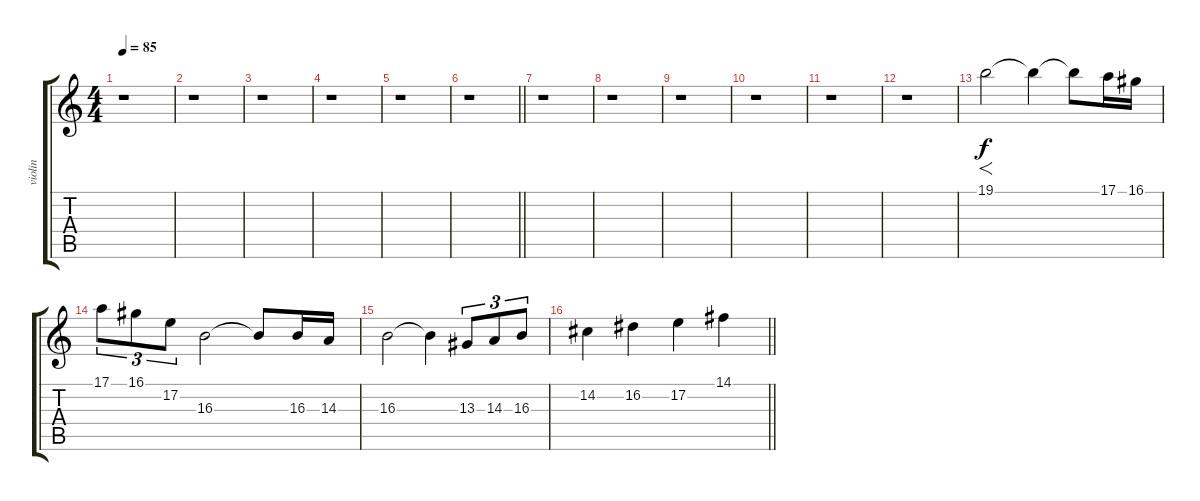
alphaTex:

\track ("violin" "violin") {instrument violin}
\staff {score tabs}
\tuning (E4 B3 G3 D3 A2 E2) {hide}
\ts (4 4)
\tempo 85
\clef g2
\ks c
r.1{dy f} |
r.1 |
r.1 |
r.1 |
r.1 |
\barLineRight lightlight
r.1 |
r.1 |
r.1 |
r.1 |
r.1 |
r.1 |
r.1 |
19.1.2{f} 19.1{t}.4 19.1{t}.8 17.1.16 16.1.16 |
17.1.8{tu (3 2)} 16.1.8{tu (3 2)} 17.2.8{tu (3 2)} 16.3.2 16.3{t}.8 16.3.16 14.3.16 |
16.3.2 16.3{t}.4 13.3.8{tu (3 2)} 14.3.8{tu (3 2)} 16.3.8{tu (3 2)} |
\barLineRight lightlight
14.2.4 16.2.4 17.2.4 14.1.4
